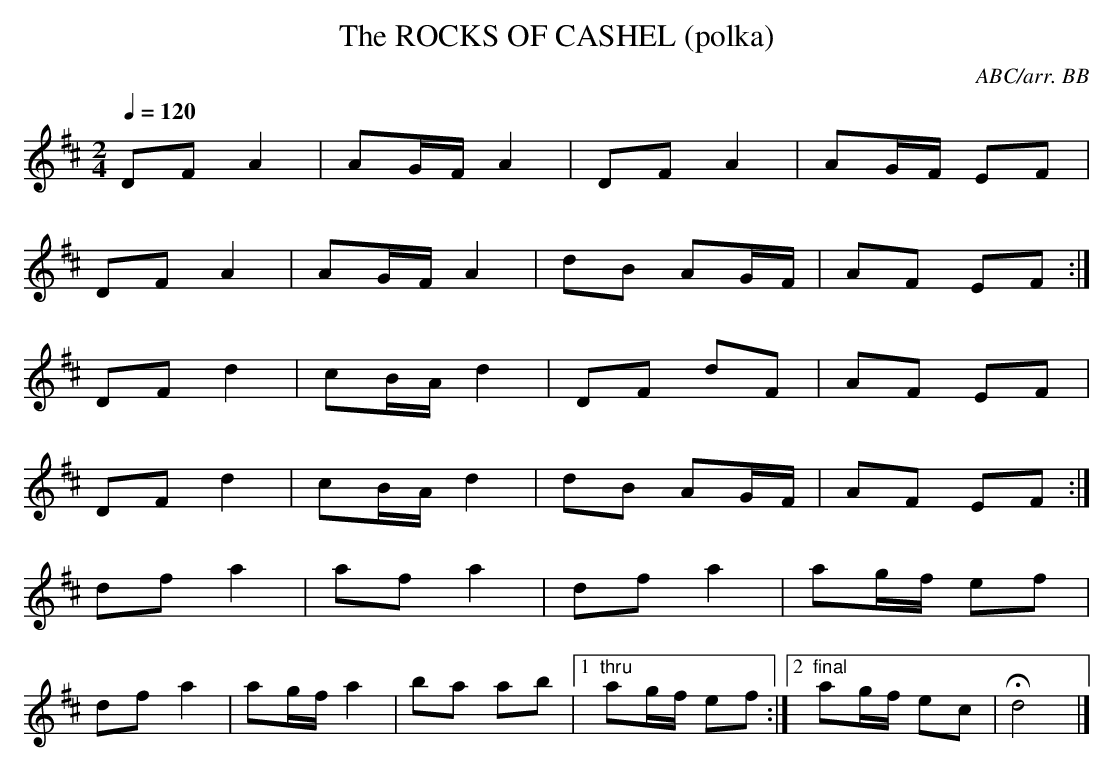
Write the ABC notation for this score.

X:1
T:ROCKS OF CASHEL (polka), The % as "Cashell"
C:ABC/arr. BB
L:1/8
M:2/4
Q:1/4=120
K:D
DF A2|AG/F/ A2|DF A2|AG/F/ EF|
DF A2|AG/F/ A2|dB AG/F/|AF EF :|
DF d2|cB/A/ d2|DF dF|AF EF|
DF d2|cB/A/ d2|dB AG/F/|AF EF :|
df a2|af a2|df a2|ag/f/ ef|
df a2|ag/f/ a2|ba ab|1 "thru"ag/f/ ef :|\
[2 "final"ag/f/ ec|Hd4|]
